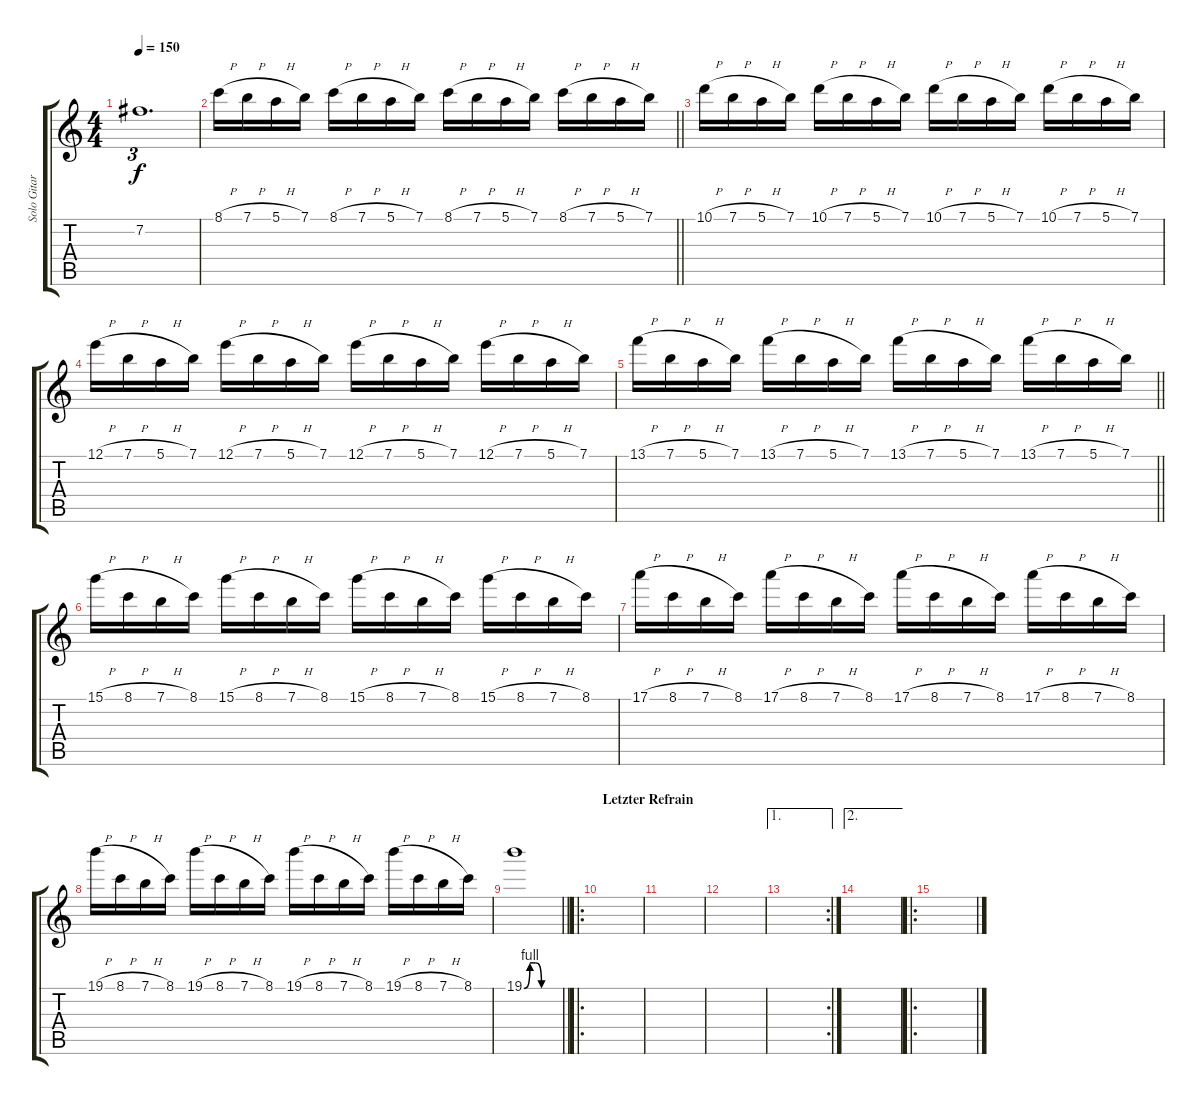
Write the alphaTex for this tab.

\track ("Solo Gitarre" "Solo Gitar") {instrument overdrivenguitar}
\staff {score tabs}
\tuning (E4 B3 G3 D3 A2 E2) {hide}
\ts (4 4)
\tempo 150
\clef g2
\ks c
7.2.1{d tu (3 2) dy f} |
\barLineRight lightlight
8.1{h}.16 7.1{h}.16 5.1{h}.16 7.1.16 8.1{h}.16 7.1{h}.16 5.1{h}.16 7.1.16 8.1{h}.16 7.1{h}.16 5.1{h}.16 7.1.16 8.1{h}.16 7.1{h}.16 5.1{h}.16 7.1.16 |
\section ("" "")
10.1{h}.16 7.1{h}.16 5.1{h}.16 7.1.16 10.1{h}.16 7.1{h}.16 5.1{h}.16 7.1.16 10.1{h}.16 7.1{h}.16 5.1{h}.16 7.1.16 10.1{h}.16 7.1{h}.16 5.1{h}.16 7.1.16 |
12.1{h}.16 7.1{h}.16 5.1{h}.16 7.1.16 12.1{h}.16 7.1{h}.16 5.1{h}.16 7.1.16 12.1{h}.16 7.1{h}.16 5.1{h}.16 7.1.16 12.1{h}.16 7.1{h}.16 5.1{h}.16 7.1.16 |
\barLineRight lightlight
13.1{h}.16 7.1{h}.16 5.1{h}.16 7.1.16 13.1{h}.16 7.1{h}.16 5.1{h}.16 7.1.16 13.1{h}.16 7.1{h}.16 5.1{h}.16 7.1.16 13.1{h}.16 7.1{h}.16 5.1{h}.16 7.1.16 |
15.1{h}.16 8.1{h}.16 7.1{h}.16 8.1.16 15.1{h}.16 8.1{h}.16 7.1{h}.16 8.1.16 15.1{h}.16 8.1{h}.16 7.1{h}.16 8.1.16 15.1{h}.16 8.1{h}.16 7.1{h}.16 8.1.16 |
17.1{h}.16 8.1{h}.16 7.1{h}.16 8.1.16 17.1{h}.16 8.1{h}.16 7.1{h}.16 8.1.16 17.1{h}.16 8.1{h}.16 7.1{h}.16 8.1.16 17.1{h}.16 8.1{h}.16 7.1{h}.16 8.1.16 |
19.1{h}.16 8.1{h}.16 7.1{h}.16 8.1.16 19.1{h}.16 8.1{h}.16 7.1{h}.16 8.1.16 19.1{h}.16 8.1{h}.16 7.1{h}.16 8.1.16 19.1{h}.16 8.1{h}.16 7.1{h}.16 8.1.16 |
\barLineRight lightlight
19.1{be (custom 0 0 10 4 20 4 30 0 60 0)}.1 |
\ro
\section ("" "Letzter Refrain")
|
|
|
\ae 1
\rc 2
|
\ae 2
|
\ro
